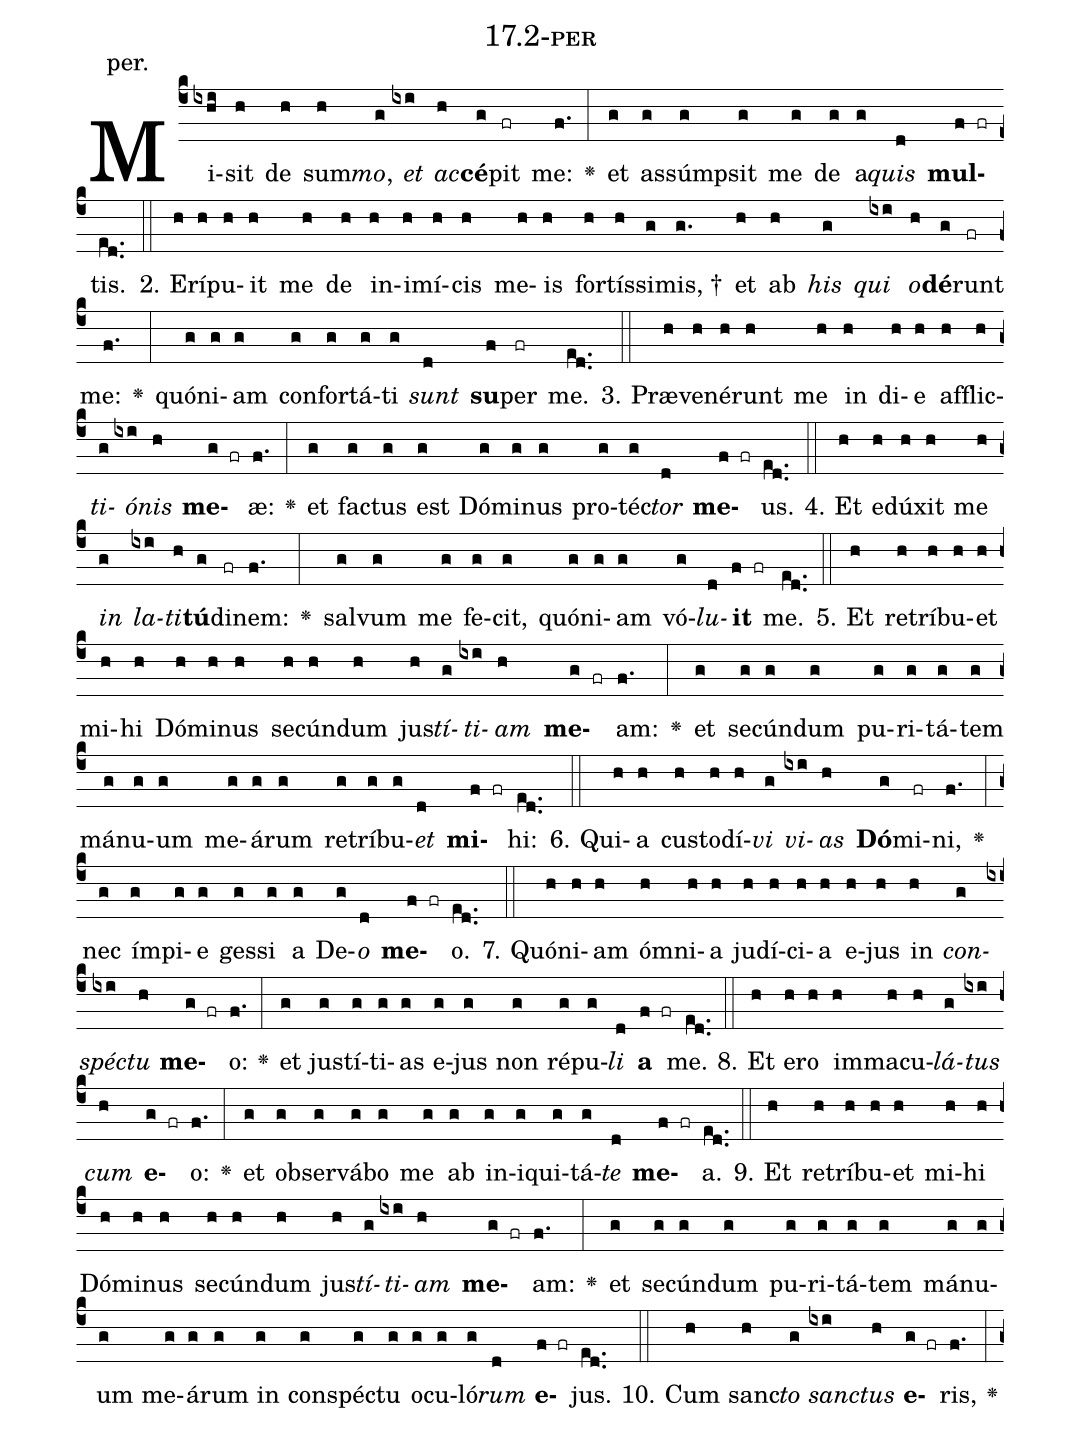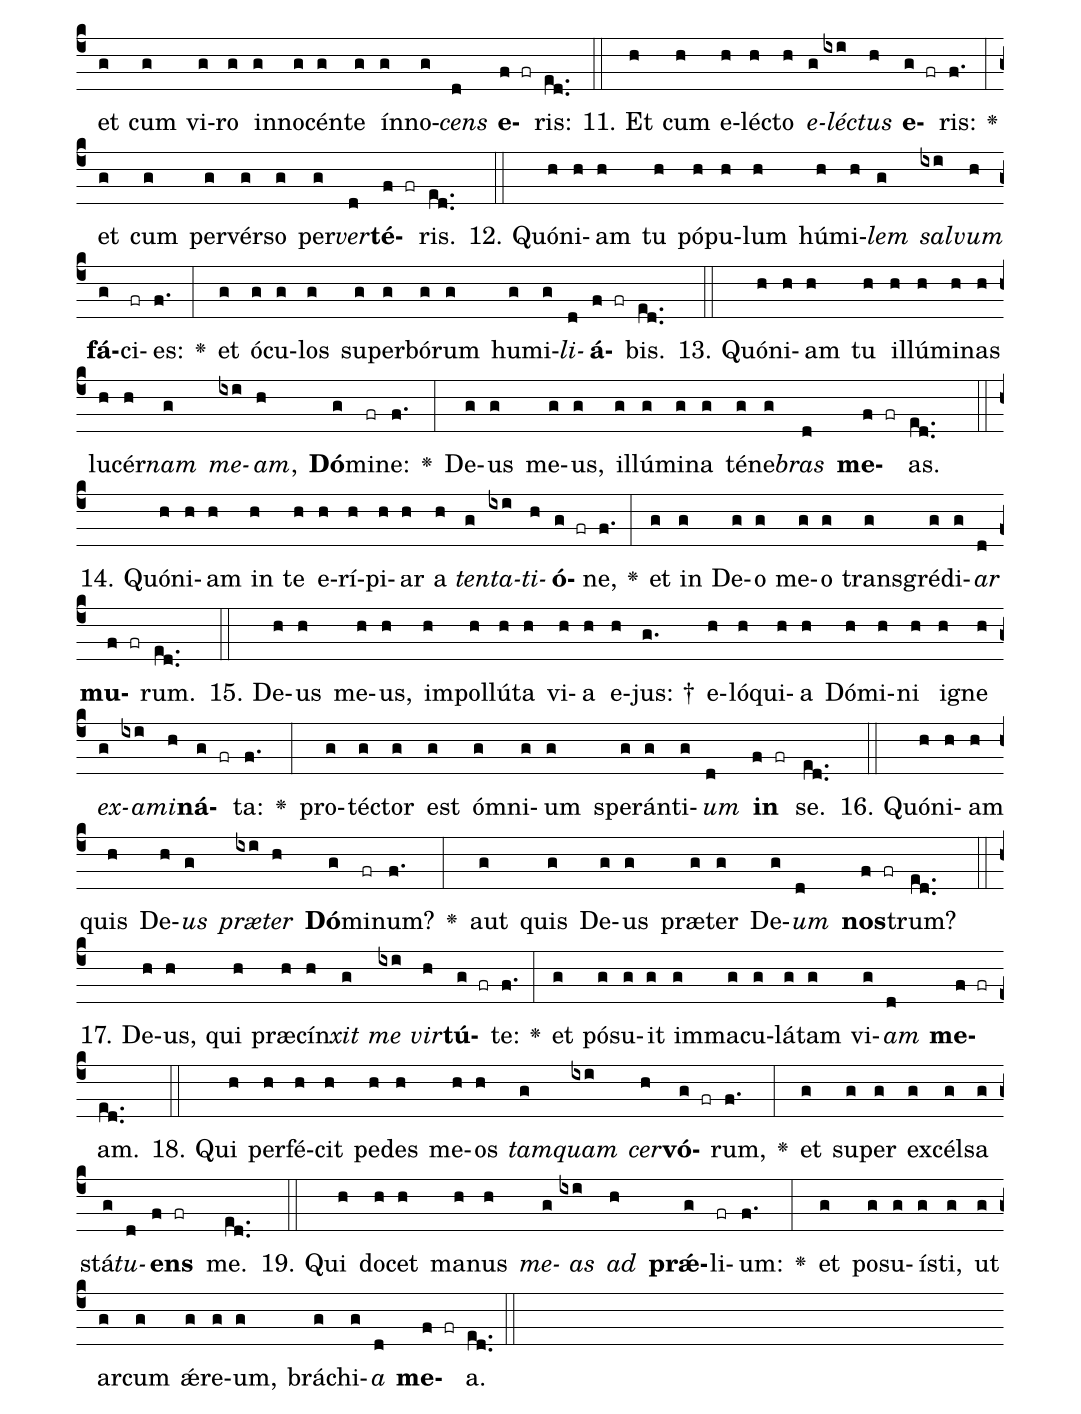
name: 17.2-per;
annotation: per.;
%%
(c4)Mi(ixhi)sit(h) de(h) sum(h)<i>mo</i>,(g) <i>et</i>(ixi) <i>ac</i>(h)<b>cé</b>(g)pit(fr) me:(f.) <v>\greheightstar</v>(:) et(g) as(g)súmp(g)sit(g) me(g) de(g) a(g)<i>quis</i>(d) <b>mul</b>(f fr)tis.(ed..) (::)
2. E(h)rí(h)pu(h)it(h) me(h) de(h) in(h)i(h)mí(h)cis(h) me(h)is(h) for(h)tís(h)si(g)mis, †(g.) et(h) ab(h) <i>his</i>(g) <i>qui</i>(ixi) <i>o</i>(h)<b>dé</b>(g)runt(fr) me:(f.) <v>\greheightstar</v>(:) quón(g)i(g)am(g) con(g)for(g)tá(g)ti(g) <i>sunt</i>(d) <b>su</b>(f)per(fr) me.(ed..) (::)
3. Præ(h)ve(h)né(h)runt(h) me(h) in(h) di(h)e(h) af(h)flic(h)<i>ti</i>(g)<i>ó</i>(ixi)<i>nis</i>(h) <b>me</b>(g fr)æ:(f.) <v>\greheightstar</v>(:) et(g) fac(g)tus(g) est(g) Dó(g)mi(g)nus(g) pro(g)téc(g)<i>tor</i>(d) <b>me</b>(f fr)us.(ed..) (::)
4. Et(h) e(h)dú(h)xit(h) me(h) <i>in</i>(g) <i>la</i>(ixi)<i>ti</i>(h)<b>tú</b>(g)di(fr)nem:(f.) <v>\greheightstar</v>(:) sal(g)vum(g) me(g) fe(g)cit,(g) quón(g)i(g)am(g) vó(g)<i>lu</i>(d)<b>it</b>(f fr) me.(ed..) (::)
5. Et(h) re(h)trí(h)bu(h)et(h) mi(h)hi(h) Dó(h)mi(h)nus(h) se(h)cún(h)dum(h) jus(h)<i>tí</i>(g)<i>ti</i>(ixi)<i>am</i>(h) <b>me</b>(g fr)am:(f.) <v>\greheightstar</v>(:) et(g) se(g)cún(g)dum(g) pu(g)ri(g)tá(g)tem(g) má(g)nu(g)um(g) me(g)á(g)rum(g) re(g)trí(g)bu(g)<i>et</i>(d) <b>mi</b>(f fr)hi:(ed..) (::)
6. Qui(h)a(h) cus(h)to(h)dí(h)<i>vi</i>(g) <i>vi</i>(ixi)<i>as</i>(h) <b>Dó</b>(g)mi(fr)ni,(f.) <v>\greheightstar</v>(:) nec(g) ím(g)pi(g)e(g) ges(g)si(g) a(g) De(g)<i>o</i>(d) <b>me</b>(f fr)o.(ed..) (::)
7. Quón(h)i(h)am(h) óm(h)ni(h)a(h) ju(h)dí(h)ci(h)a(h) e(h)jus(h) in(h) <i>con</i>(g)<i>spéc</i>(ixi)<i>tu</i>(h) <b>me</b>(g fr)o:(f.) <v>\greheightstar</v>(:) et(g) jus(g)tí(g)ti(g)as(g) e(g)jus(g) non(g) ré(g)pu(g)<i>li</i>(d) <b>a</b>(f fr) me.(ed..) (::)
8. Et(h) e(h)ro(h) im(h)ma(h)cu(h)<i>lá</i>(g)<i>tus</i>(ixi) <i>cum</i>(h) <b>e</b>(g fr)o:(f.) <v>\greheightstar</v>(:) et(g) ob(g)ser(g)vá(g)bo(g) me(g) ab(g) in(g)i(g)qui(g)tá(g)<i>te</i>(d) <b>me</b>(f fr)a.(ed..) (::)
9. Et(h) re(h)trí(h)bu(h)et(h) mi(h)hi(h) Dó(h)mi(h)nus(h) se(h)cún(h)dum(h) jus(h)<i>tí</i>(g)<i>ti</i>(ixi)<i>am</i>(h) <b>me</b>(g fr)am:(f.) <v>\greheightstar</v>(:) et(g) se(g)cún(g)dum(g) pu(g)ri(g)tá(g)tem(g) má(g)nu(g)um(g) me(g)á(g)rum(g) in(g) con(g)spéc(g)tu(g) o(g)cu(g)ló(g)<i>rum</i>(d) <b>e</b>(f fr)jus.(ed..) (::)
10. Cum(h) sanc(h)<i>to</i>(g) <i>sanc</i>(ixi)<i>tus</i>(h) <b>e</b>(g fr)ris,(f.) <v>\greheightstar</v>(:) et(g) cum(g) vi(g)ro(g) in(g)no(g)cén(g)te(g) ín(g)no(g)<i>cens</i>(d) <b>e</b>(f fr)ris:(ed..) (::)
11. Et(h) cum(h) e(h)léc(h)to(h) <i>e</i>(g)<i>léc</i>(ixi)<i>tus</i>(h) <b>e</b>(g fr)ris:(f.) <v>\greheightstar</v>(:) et(g) cum(g) per(g)vér(g)so(g) per(g)<i>ver</i>(d)<b>té</b>(f fr)ris.(ed..) (::)
12. Quón(h)i(h)am(h) tu(h) pó(h)pu(h)lum(h) hú(h)mi(h)<i>lem</i>(g) <i>sal</i>(ixi)<i>vum</i>(h) <b>fá</b>(g)ci(fr)es:(f.) <v>\greheightstar</v>(:) et(g) ó(g)cu(g)los(g) su(g)per(g)bó(g)rum(g) hu(g)mi(g)<i>li</i>(d)<b>á</b>(f fr)bis.(ed..) (::)
13. Quón(h)i(h)am(h) tu(h) il(h)lú(h)mi(h)nas(h) lu(h)cér(h)<i>nam</i>(g) <i>me</i>(ixi)<i>am</i>,(h) <b>Dó</b>(g)mi(fr)ne:(f.) <v>\greheightstar</v>(:) De(g)us(g) me(g)us,(g) il(g)lú(g)mi(g)na(g) té(g)ne(g)<i>bras</i>(d) <b>me</b>(f fr)as.(ed..) (::)
14. Quón(h)i(h)am(h) in(h) te(h) e(h)rí(h)pi(h)ar(h) a(h) <i>ten</i>(g)<i>ta</i>(ixi)<i>ti</i>(h)<b>ó</b>(g fr)ne,(f.) <v>\greheightstar</v>(:) et(g) in(g) De(g)o(g) me(g)o(g) trans(g)gré(g)di(g)<i>ar</i>(d) <b>mu</b>(f fr)rum.(ed..) (::)
15. De(h)us(h) me(h)us,(h) im(h)pol(h)lú(h)ta(h) vi(h)a(h) e(h)jus: †(g.) e(h)ló(h)qui(h)a(h) Dó(h)mi(h)ni(h) i(h)gne(h) <i>ex</i>(g)<i>a</i>(ixi)<i>mi</i>(h)<b>ná</b>(g fr)ta:(f.) <v>\greheightstar</v>(:) pro(g)téc(g)tor(g) est(g) óm(g)ni(g)um(g) spe(g)rán(g)ti(g)<i>um</i>(d) <b>in</b>(f fr) se.(ed..) (::)
16. Quón(h)i(h)am(h) quis(h) De(h)<i>us</i>(g) <i>præ</i>(ixi)<i>ter</i>(h) <b>Dó</b>(g)mi(fr)num?(f.) <v>\greheightstar</v>(:) aut(g) quis(g) De(g)us(g) præ(g)ter(g) De(g)<i>um</i>(d) <b>nos</b>(f fr)trum?(ed..) (::)
17. De(h)us,(h) qui(h) præ(h)cín(h)<i>xit</i>(g) <i>me</i>(ixi) <i>vir</i>(h)<b>tú</b>(g fr)te:(f.) <v>\greheightstar</v>(:) et(g) pó(g)su(g)it(g) im(g)ma(g)cu(g)lá(g)tam(g) vi(g)<i>am</i>(d) <b>me</b>(f fr)am.(ed..) (::)
18. Qui(h) per(h)fé(h)cit(h) pe(h)des(h) me(h)os(h) <i>tam</i>(g)<i>quam</i>(ixi) <i>cer</i>(h)<b>vó</b>(g fr)rum,(f.) <v>\greheightstar</v>(:) et(g) su(g)per(g) ex(g)cél(g)sa(g) stá(g)<i>tu</i>(d)<b>ens</b>(f fr) me.(ed..) (::)
19. Qui(h) do(h)cet(h) ma(h)nus(h) <i>me</i>(g)<i>as</i>(ixi) <i>ad</i>(h) <b>prǽ</b>(g)li(fr)um:(f.) <v>\greheightstar</v>(:) et(g) po(g)su(g)ís(g)ti,(g) ut(g) ar(g)cum(g) ǽ(g)re(g)um,(g) brá(g)chi(g)<i>a</i>(d) <b>me</b>(f fr)a.(ed..) (::)
